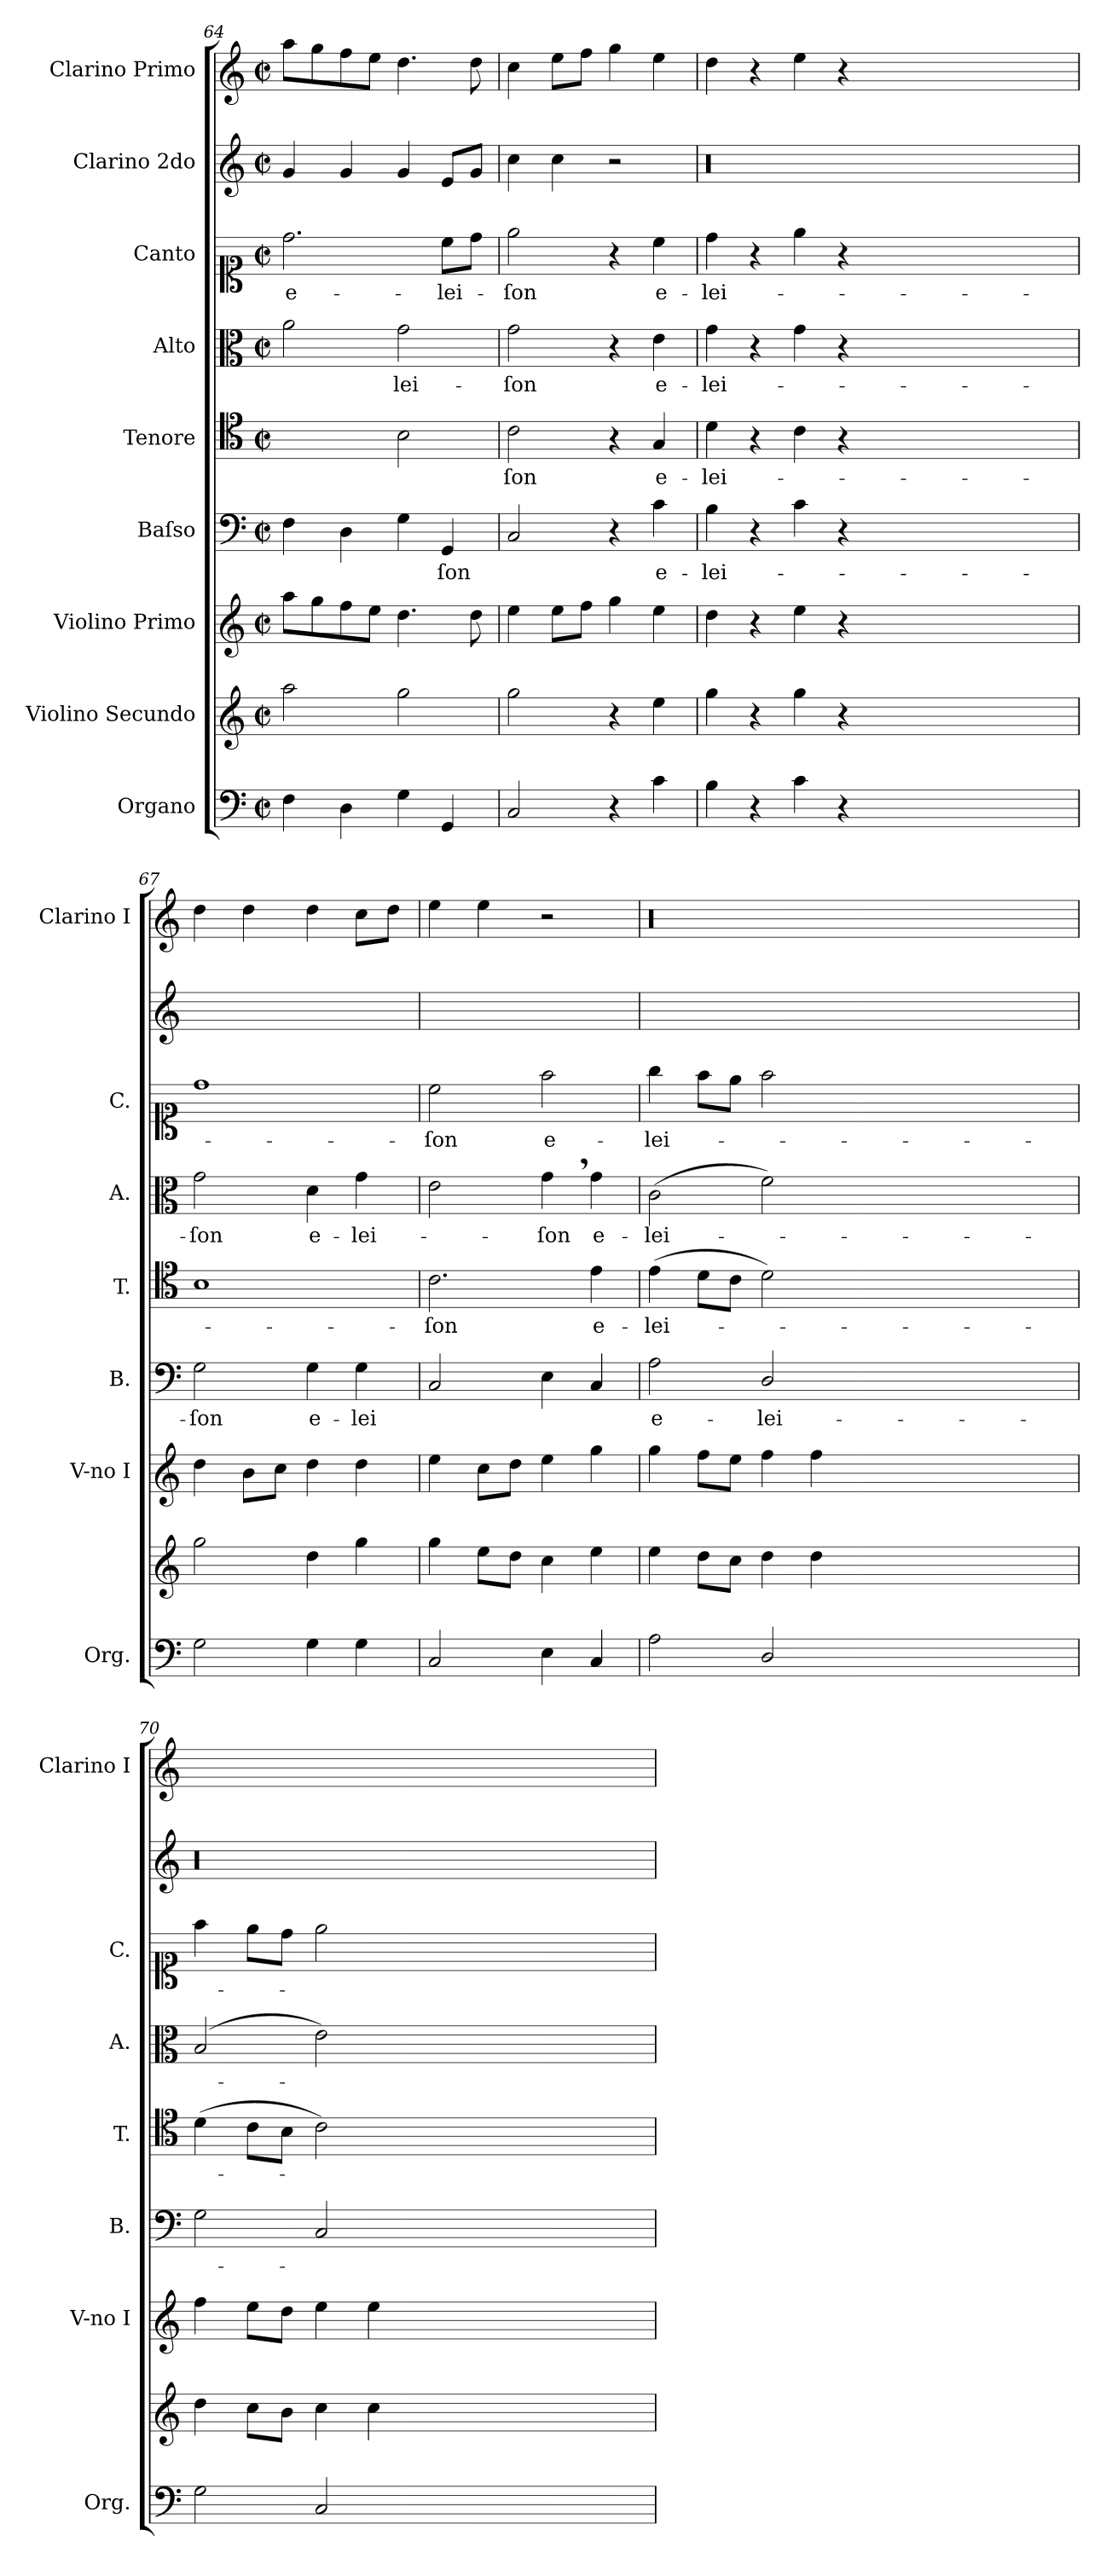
**kern	**kern	**kern	**kern	**text	**kern	**text	**kern	**text	**kern	**text	**kern	**kern
*part9	*part8	*part7	*part6	*part6	*part5	*part5	*part4	*part4	*part3	*part3	*part2	*part1
*staff9	*staff8	*staff7	*staff6	*staff6	*staff5	*staff5	*staff4	*staff4	*staff3	*staff3	*staff2	*staff1
*I"Organo	*I"Violino Secundo	*I"Violino Primo	*I"Baſso	*	*I"Tenore	*	*I"Alto	*	*I"Canto	*	*I"Clarino 2do	*I"Clarino Primo
*I'Org.	*	*I'V-no I	*I'B.	*	*I'T.	*	*I'A.	*	*I'C.	*	*	*I'Clarino I
*clefF4	*clefG2	*clefG2	*clefF4	*	*clefC4	*	*clefC3	*	*clefC1	*	*clefG2	*clefG2
*k[]	*k[]	*k[]	*k[]	*	*k[]	*	*k[]	*	*k[]	*	*k[]	*k[]
*C:	*C:	*C:	*C:	*	*C:	*	*C:	*	*C:	*	*C:	*C:
*M2/2	*M2/2	*M2/2	*M2/2	*	*M2/2	*	*M2/2	*	*M2/2	*	*M2/2	*M2/2
*met(c|)	*met(c|)	*met(c|)	*met(c|)	*	*met(c|)	*	*met(c|)	*	*met(c|)	*	*met(c|)	*met(c|)
=64	=64	=64	=64	=64	=64	=64	=64	=64	=64	=64	=64	=64
4F\	2aa\	8aa\L	4F\	.	2ryy	.	2a\	.	2.dd\	e-	4g/	8aa\L
.	.	8gg\	.	.	.	.	.	.	.	.	.	8gg\
4D\	.	8ff\	4D\	.	.	.	.	.	.	.	4g/	8ff\
.	.	8ee\J	.	.	.	.	.	.	.	.	.	8ee\J
4G\	2gg\	4.dd\	4G\	.	2B\	.	2g\	-lei-	.	.	4g/	4.dd\
4GG/	.	.	4GG/	-ſon	.	.	.	.	8cc\L	-lei-	8e/L	.
.	.	8dd\	.	.	.	.	.	.	8dd\J	.	8g/J	8dd\
=65	=65	=65	=65	=65	=65	=65	=65	=65	=65	=65	=65	=65
2C/	2gg\	4ee\	2C/	.	2c\	-ſon	2g\	-ſon	2ee\	-ſon	4cc\	4cc\
.	.	8ee\L	.	.	.	.	.	.	.	.	4cc\	8ee\L
.	.	8ff\J	.	.	.	.	.	.	.	.	.	8ff\J
4r	4r	4gg\	4r	.	4r	.	4r	.	4r	.	2r	4gg\
4c\	4ee\	4ee\	4c\	e-	4G/	e-	4e\	e-	4cc\	e-	.	4ee\
=66	=66	=66	=66	=66	=66	=66	=66	=66	=66	=66	=66	=66
4B\	4gg\	4dd\	4B\	-lei-	4d\	-lei-	4g\	-lei-	4dd\	-lei-	00r	4dd\
4r	4r	4r	4r	.	4r	.	4r	.	4r	.	.	4r
4c\	4gg\	4ee\	4c\	.	4c\	.	4g\	.	4ee\	.	.	4ee\
4r	4r	4r	4r	.	4r	.	4r	.	4r	.	.	4r
0.ryy	0.ryy	0.ryy	0.ryy	.	0.ryy	.	0.ryy	.	0.ryy	.	.	0.ryy
=67	=67	=67	=67	=67	=67	=67	=67	=67	=67	=67	=67	=67
2G\	2gg\	4dd\	2G\	-ſon	1B\	.	2g\	-ſon	1dd\	.	1ryy	4dd\
.	.	8b\L	.	.	.	.	.	.	.	.	.	4dd\
.	.	8cc\J	.	.	.	.	.	.	.	.	.	.
4G\	4dd\	4dd\	4G\	e-	.	.	4d\	e-	.	.	.	4dd\
4G\	4gg\	4dd\	4G\	-lei	.	.	4g\	-lei-	.	.	.	8cc\L
.	.	.	.	.	.	.	.	.	.	.	.	8dd\J
=68	=68	=68	=68	=68	=68	=68	=68	=68	=68	=68	=68	=68
2C/	4gg\	4ee\	2C/	.	2.c\	-ſon	2e\	.	2cc\	-ſon	1ryy	4ee\
.	8ee\L	8cc\L	.	.	.	.	.	.	.	.	.	4ee\
.	8dd\J	8dd\J	.	.	.	.	.	.	.	.	.	.
4E\	4cc\	4ee\	4E\	.	.	.	4g,<\	-ſon	2ff\	e-	.	2r
4C/	4ee\	4gg\	4C/	.	4e\	e-	4g\	e-	.	.	.	.
=69	=69	=69	=69	=69	=69	=69	=69	=69	=69	=69	=69	=69
2A\	4ee\	4gg\	2A\	e-	(4e\	-lei-	(2c\	-lei-	4gg\	-lei-	00ryy	00r
.	8dd\L	8ff\L	.	.	8d\L	.	.	.	8ff\L	.	.	.
.	8cc\J	8ee\J	.	.	8c\J	.	.	.	8ee\J	.	.	.
2D/	4dd\	4ff\	2D/	-lei-	2d\)	.	2f\)	.	2ff\	.	.	.
.	4dd\	4ff\	.	.	.	.	.	.	.	.	.	.
0.ryy	0.ryy	0.ryy	0.ryy	.	0.ryy	.	0.ryy	.	0.ryy	.	.	.
=70	=70	=70	=70	=70	=70	=70	=70	=70	=70	=70	=70	=70
2G\	4dd\	4ff\	2G\	.	(4d\	.	(2B/	.	4ff\	.	00r	00ryy
.	8cc\L	8ee\L	.	.	8c\L	.	.	.	8ee\L	.	.	.
.	8b\J	8dd\J	.	.	8B\J	.	.	.	8dd\J	.	.	.
2C/	4cc\	4ee\	2C/	.	2c\)	.	2e\)	.	2ee\	.	.	.
.	4cc\	4ee\	.	.	.	.	.	.	.	.	.	.
0.ryy	0.ryy	0.ryy	0.ryy	.	0.ryy	.	0.ryy	.	0.ryy	.	.	.
=	=	=	=	=	=	=	=	=	=	=	=	=
*-	*-	*-	*-	*-	*-	*-	*-	*-	*-	*-	*-	*-
